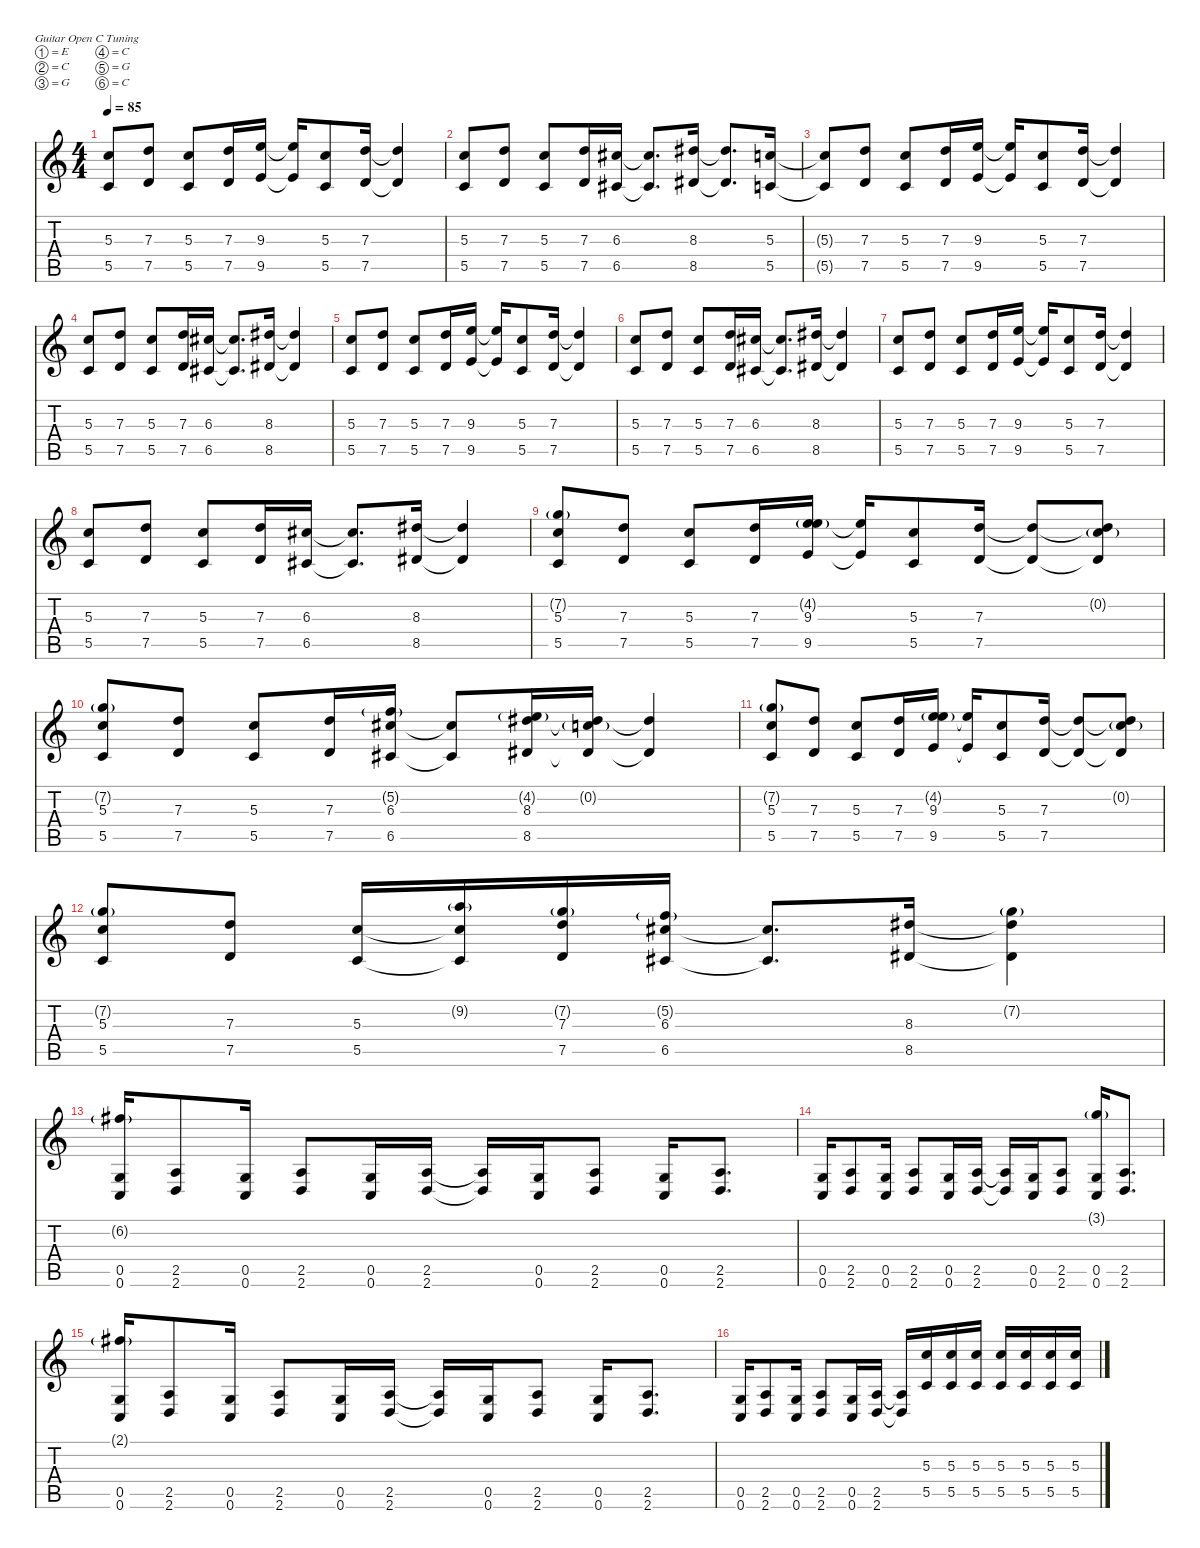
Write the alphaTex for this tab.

\defaultSystemsLayout 4
\hideDynamics
\bracketExtendMode nobrackets
\singleTrackTrackNamePolicy hidden
\multiTrackTrackNamePolicy hidden
\firstSystemTrackNameMode fullname
\firstSystemTrackNameOrientation horizontal
\otherSystemsTrackNameOrientation horizontal
\track ("Guitar 1" "dist.guit.") {instrument distortionguitar}
\staff {score tabs}
\tuning (E4 C4 G3 C3 G2 C2)
\ts (4 4)
\tempo 85
\clef g2
\ks c
(5.3 5.5).8{dy f beam Up} (7.3 7.5).8{beam Up} (5.3 5.5).8{beam Up} (7.3 7.5).16{beam Up} (9.3 9.5).16{beam Up} (9.3{t} 9.5{t}).16{beam Up} (5.3 5.5).8{beam Up} (7.3 7.5).16{beam Up} (7.3{t} 7.5{t}).4{beam Up} |
(5.3 5.5).8{beam Up} (7.3 7.5).8{beam Up} (5.3 5.5).8{beam Up} (7.3 7.5).16{beam Up} (6.3{acc #} 6.5{acc #}).16{beam Up} (6.3{t acc #} 6.5{t acc #}).8{d beam Up} (8.3{acc #} 8.5{acc #}).16{beam Up} (8.3{t acc #} 8.5{t acc #}).8{d beam Up} (5.3 5.5).16{beam Up} |
(5.3{t} 5.5{t}).8{beam Up} (7.3 7.5).8{beam Up} (5.3 5.5).8{beam Up} (7.3 7.5).16{beam Up} (9.3 9.5).16{beam Up} (9.3{t} 9.5{t}).16{beam Up} (5.3 5.5).8{beam Up} (7.3 7.5).16{beam Up} (7.3{t} 7.5{t}).4{beam Up} |
(5.3 5.5).8{beam Up} (7.3 7.5).8{beam Up} (5.3 5.5).8{beam Up} (7.3 7.5).16{beam Up} (6.3{acc #} 6.5{acc #}).16{beam Up} (6.3{t acc #} 6.5{t acc #}).8{d beam Up} (8.3{acc #} 8.5{acc #}).16{beam Up} (8.3{t acc #} 8.5{t acc #}).4{beam Up} |
(5.3 5.5).8{beam Up} (7.3 7.5).8{beam Up} (5.3 5.5).8{beam Up} (7.3 7.5).16{beam Up} (9.3 9.5).16{beam Up} (9.3{t} 9.5{t}).16{beam Up} (5.3 5.5).8{beam Up} (7.3 7.5).16{beam Up} (7.3{t} 7.5{t}).4{beam Up} |
(5.3 5.5).8{beam Up} (7.3 7.5).8{beam Up} (5.3 5.5).8{beam Up} (7.3 7.5).16{beam Up} (6.3{acc #} 6.5{acc #}).16{beam Up} (6.3{t acc #} 6.5{t acc #}).8{d beam Up} (8.3{acc #} 8.5{acc #}).16{beam Up} (8.3{t acc #} 8.5{t acc #}).4{beam Up} |
(5.3 5.5).8{beam Up} (7.3 7.5).8{beam Up} (5.3 5.5).8{beam Up} (7.3 7.5).16{beam Up} (9.3 9.5).16{beam Up} (9.3{t} 9.5{t}).16{beam Up} (5.3 5.5).8{beam Up} (7.3 7.5).16{beam Up} (7.3{t} 7.5{t}).4{beam Up} |
(5.3 5.5).8{beam Up} (7.3 7.5).8{beam Up} (5.3 5.5).8{beam Up} (7.3 7.5).16{beam Up} (6.3{acc #} 6.5{acc #}).16{beam Up} (6.3{t acc #} 6.5{t acc #}).8{d beam Up} (8.3{acc #} 8.5{acc #}).16{beam Up} (8.3{t acc #} 8.5{t acc #}).4{beam Up} |
(7.2{g} 5.3 5.5).8{beam Up} (7.3 7.5).8{beam Up} (5.3 5.5).8{beam Up} (7.3 7.5).16{beam Up} (4.2{g} 9.3 9.5).16{beam Up} (9.3{t} 9.5{t}).16{beam Up} (5.3 5.5).8{beam Up} (7.3 7.5).16{beam Up} (7.3{t} 7.5{t}).8{beam Up} (0.2{g} 7.3{t} 7.5{t}).8{beam Up} |
(7.2{g} 5.3 5.5).8{beam Up} (7.3 7.5).8{beam Up} (5.3 5.5).8{beam Up} (7.3 7.5).16{beam Up} (5.2{g} 6.3{acc #} 6.5{acc #}).16{beam Up} (6.3{t acc #} 6.5{t acc #}).8{beam Up} (4.2{g} 8.3{acc #} 8.5{acc #}).16{beam Up} (0.2{g} 8.3{t acc #} 8.5{t acc #}).16{beam Up} (8.3{t acc #} 8.5{t acc #}).4{beam Up} |
(7.2{g} 5.3 5.5).8{beam Up} (7.3 7.5).8{beam Up} (5.3 5.5).8{beam Up} (7.3 7.5).16{beam Up} (4.2{g} 9.3 9.5).16{beam Up} (9.3{t} 9.5{t}).16{beam Up} (5.3 5.5).8{beam Up} (7.3 7.5).16{beam Up} (7.3{t} 7.5{t}).8{beam Up} (0.2{g} 7.3{t} 7.5{t}).8{beam Up} |
(7.2{g} 5.3 5.5).8{beam Up} (7.3 7.5).8{beam Up} (5.3 5.5).16{beam Up} (9.2{g} 5.3{t} 5.5{t}).16{beam Up} (7.2{g} 7.3 7.5).16{beam Up} (5.2{g} 6.3{acc #} 6.5{acc #}).16{beam Up} (6.3{t acc #} 6.5{t acc #}).8{d beam Up} (8.3{acc #} 8.5{acc #}).16{beam Up} (7.2{g} 8.3{t acc #} 8.5{t acc #}).4{beam Down} |
(6.2{g acc #} 0.5 0.6).16{beam Up} (2.5 2.6).8{beam Up} (0.5 0.6).16{beam Up} (2.5 2.6).8{beam Up} (0.5 0.6).16{beam Up} (2.5 2.6).16{beam Up} (2.5{t} 2.6{t}).16{beam Up} (0.5 0.6).16{beam Up} (2.5 2.6).8{beam Up} (0.5 0.6).16{beam Up} (2.5 2.6).8{d beam Up} |
(0.5 0.6).16{beam Up} (2.5 2.6).8{beam Up} (0.5 0.6).16{beam Up} (2.5 2.6).8{beam Up} (0.5 0.6).16{beam Up} (2.5 2.6).16{beam Up} (2.5{t} 2.6{t}).16{beam Up} (0.5 0.6).16{beam Up} (2.5 2.6).8{beam Up} (3.1{g} 0.5 0.6).16{beam Up} (2.5 2.6).8{d beam Up} |
(2.1{g acc #} 0.5 0.6).16{beam Up} (2.5 2.6).8{beam Up} (0.5 0.6).16{beam Up} (2.5 2.6).8{beam Up} (0.5 0.6).16{beam Up} (2.5 2.6).16{beam Up} (2.5{t} 2.6{t}).16{beam Up} (0.5 0.6).16{beam Up} (2.5 2.6).8{beam Up} (0.5 0.6).16{beam Up} (2.5 2.6).8{d beam Up} |
(0.5 0.6).16{instrument electricguitarmuted beam Up} (2.5 2.6).8{beam Up} (0.5 0.6).16{beam Up} (2.5 2.6).8{beam Up} (0.5 0.6).16{beam Up} (2.5 2.6).16{beam Up} (2.5{t} 2.6{t}).16{beam Up} (5.3 5.5).16{beam Up} (5.3 5.5).16{beam Up} (5.3 5.5).16{beam Up} (5.3 5.5).16{beam Up} (5.3 5.5).16{beam Up} (5.3 5.5).16{beam Up} (5.3 5.5).16{beam Up}
